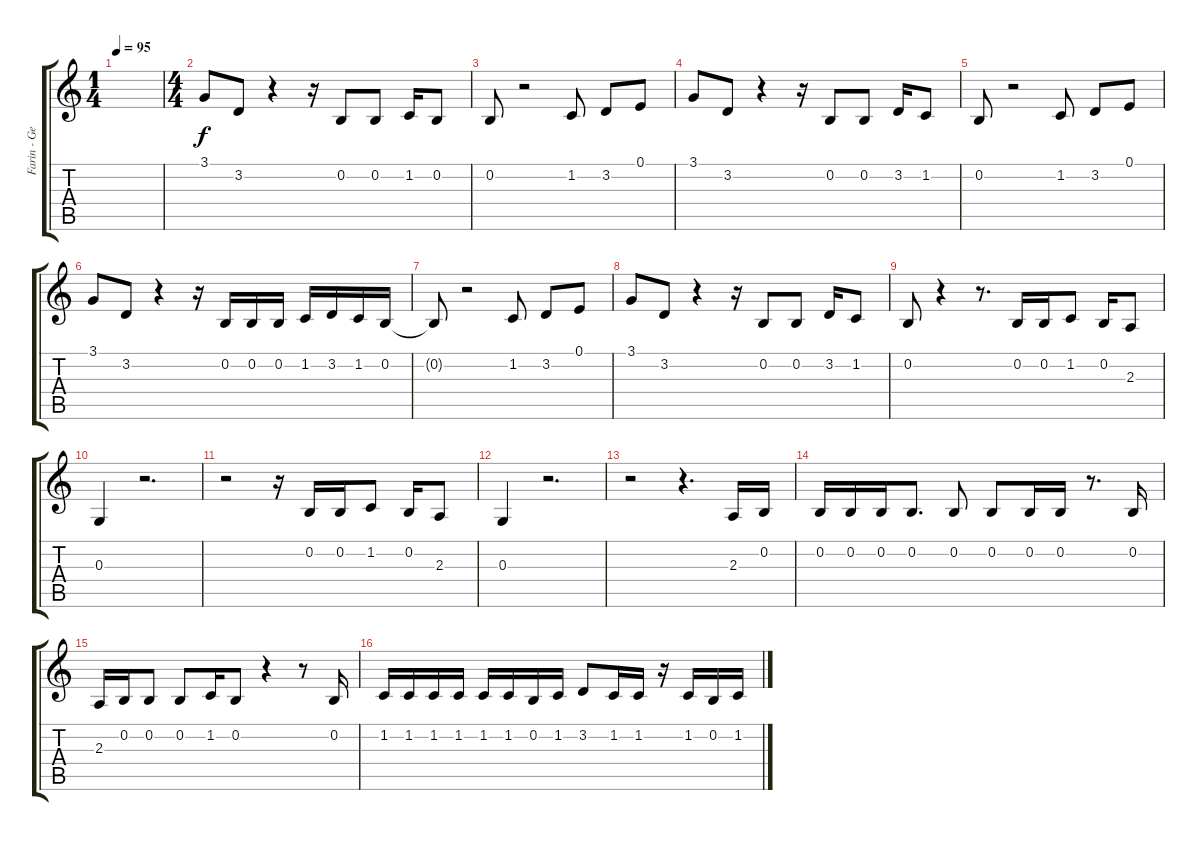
\track ("Farin - Gesang" "Farin - Ge") {instrument oboe}
\staff {score tabs}
\tuning (E4 B3 G3 D3 A2 E2) {hide}
\ts (1 4)
\tempo 95
\clef g2
\ks c
|
\ts (4 4)
3.1.8 3.2.8 r.4 r.16 0.2.8 0.2.8 1.2.16 0.2.8 |
0.2.8 r.2 1.2.8 3.2.8 0.1.8 |
3.1.8 3.2.8 r.4 r.16 0.2.8 0.2.8 3.2.16 1.2.8 |
0.2.8 r.2 1.2.8 3.2.8 0.1.8 |
3.1.8 3.2.8 r.4 r.16 0.2.16 0.2.16 0.2.16 1.2.16 3.2.16 1.2.16 0.2.16 |
0.2{t}.8 r.2 1.2.8 3.2.8 0.1.8 |
3.1.8 3.2.8 r.4 r.16 0.2.8 0.2.8 3.2.16 1.2.8 |
0.2.8 r.4 r.8{d} 0.2.16 0.2.16 1.2.8 0.2.16 2.3.8 |
0.3.4 r.2{d} |
r.2 r.16 0.2.16 0.2.16 1.2.8 0.2.16 2.3.8 |
0.3.4 r.2{d} |
r.2 r.4{d} 2.3.16 0.2.16 |
0.2.16 0.2.16 0.2.16 0.2.8{d} 0.2.8 0.2.8 0.2.16 0.2.16 r.8{d} 0.2.16 |
2.3.16 0.2.16 0.2.8 0.2.8 1.2.16 0.2.8 r.4 r.8 0.2.16 |
1.2.16 1.2.16 1.2.16 1.2.16 1.2.16 1.2.16 0.2.16 1.2.16 3.2.8 1.2.16 1.2.16 r.16 1.2.16 0.2.16 1.2.16
